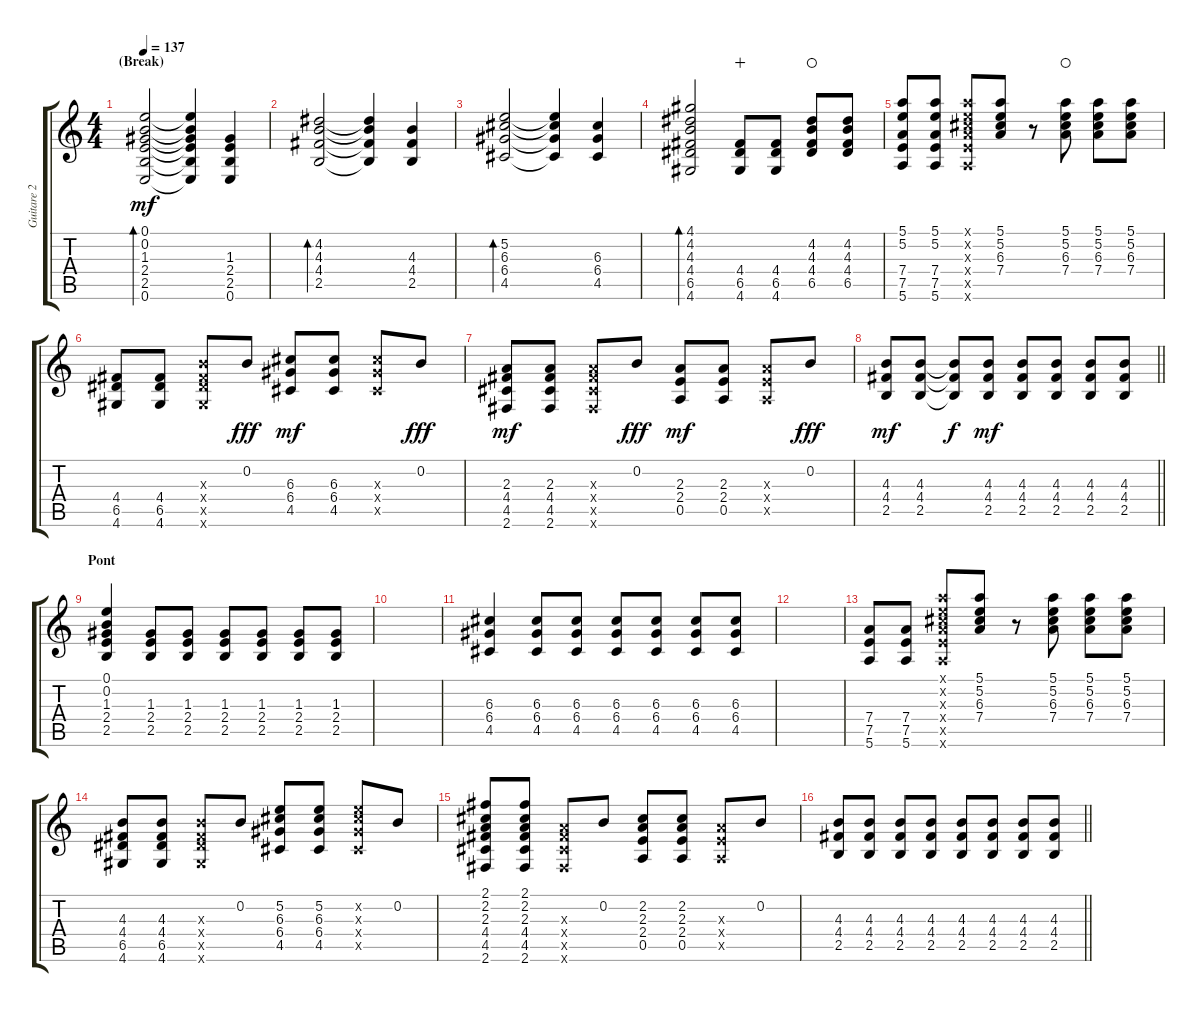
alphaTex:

\track ("Guitare 2" "Guitare 2") {instrument overdrivenguitar}
\staff {score tabs}
\tuning (E4 B3 G3 D3 A2 E2) {hide}
\ts (4 4)
\section ("" "(Break)")
\tempo 137
\clef g2
\ks c
(0.1 0.2 1.3 2.4 2.5 0.6).2{bd 30 dy mf} (0.1{t} 0.2{t} 1.3{t} 2.4{t} 2.5{t} 0.6{t}).4 (1.3 2.4 2.5 0.6).4 |
(4.2 4.3 4.4 2.5).2{bd 30} (4.2{t} 4.3{t} 4.4{t} 2.5{t}).4 (4.3 4.4 2.5).4 |
(5.2 6.3 6.4 4.5).2{bd 30} (5.2{t} 6.3{t} 6.4{t} 4.5{t}).4 (6.3 6.4 4.5).4 |
(4.1 4.2 4.3 4.4 6.5 4.6).2{bd 30} (4.4 6.5 4.6).8{wahc} (4.4 6.5 4.6).8 (4.2 4.3 4.4 6.5).8{waho} (4.2 4.3 4.4 6.5).8 |
(5.1 5.2 7.4 7.5 5.6).8 (5.1 5.2 7.4 7.5 5.6).8 (5.1{x} 5.2{x} 6.3{x} 7.4{x} 7.5{x} 5.6{x}).8 (5.1 5.2 6.3 7.4).8 r.8 (5.1 5.2 6.3 7.4).8{waho} (5.1 5.2 6.3 7.4).8 (5.1 5.2 6.3 7.4).8 |
(4.4 6.5 4.6).8 (4.4 6.5 4.6).8 (4.3{x} 4.4{x} 6.5{x} 4.6{x}).8 0.2.8{dy fff} (6.3 6.4 4.5).8{dy mf} (6.3 6.4 4.5).8 (6.3{x} 6.4{x} 4.5{x}).8 0.2.8{dy fff} |
(2.3 4.4 4.5 2.6).8{dy mf} (2.3 4.4 4.5 2.6).8 (2.3{x} 4.4{x} 4.5{x} 2.6{x}).8 0.2.8{dy fff} (2.3 2.4 0.5).8{dy mf} (2.3 2.4 0.5).8 (2.3{x} 2.4{x} 0.5{x}).8 0.2.8{dy fff} |
\barLineRight lightlight
(4.3 4.4 2.5).8{dy mf} (4.3 4.4 2.5).8 (4.3{t} 4.4{t} 2.5{t}).8{dy f} (4.3 4.4 2.5).8{dy mf} (4.3 4.4 2.5).8 (4.3 4.4 2.5).8 (4.3 4.4 2.5).8 (4.3 4.4 2.5).8 |
\section ("" "Pont")
(0.1 0.2 1.3 2.4 2.5).4 (1.3 2.4 2.5).8 (1.3 2.4 2.5).8 (1.3 2.4 2.5).8 (1.3 2.4 2.5).8 (1.3 2.4 2.5).8 (1.3 2.4 2.5).8 |
|
(6.3 6.4 4.5).4 (6.3 6.4 4.5).8 (6.3 6.4 4.5).8 (6.3 6.4 4.5).8 (6.3 6.4 4.5).8 (6.3 6.4 4.5).8 (6.3 6.4 4.5).8 |
|
(7.4 7.5 5.6).8 (7.4 7.5 5.6).8 (5.1{x} 5.2{x} 6.3{x} 7.4{x} 7.5{x} 5.6{x}).8 (5.1 5.2 6.3 7.4).8 r.8 (5.1 5.2 6.3 7.4).8 (5.1 5.2 6.3 7.4).8 (5.1 5.2 6.3 7.4).8 |
(4.3 4.4 6.5 4.6).8 (4.3 4.4 6.5 4.6).8 (4.3{x} 4.4{x} 6.5{x} 4.6{x}).8 0.2.8 (5.2 6.3 6.4 4.5).8 (5.2 6.3 6.4 4.5).8 (5.2{x} 6.3{x} 6.4{x} 4.5{x}).8 0.2.8 |
(2.1 2.2 2.3 4.4 4.5 2.6).8 (2.1 2.2 2.3 4.4 4.5 2.6).8 (2.3{x} 4.4{x} 4.5{x} 2.6{x}).8 0.2.8 (2.2 2.3 2.4 0.5).8 (2.2 2.3 2.4 0.5).8 (2.3{x} 2.4{x} 0.5{x}).8 0.2.8 |
\barLineRight lightlight
(4.3 4.4 2.5).8 (4.3 4.4 2.5).8 (4.3 4.4 2.5).8 (4.3 4.4 2.5).8 (4.3 4.4 2.5).8 (4.3 4.4 2.5).8 (4.3 4.4 2.5).8 (4.3 4.4 2.5).8
